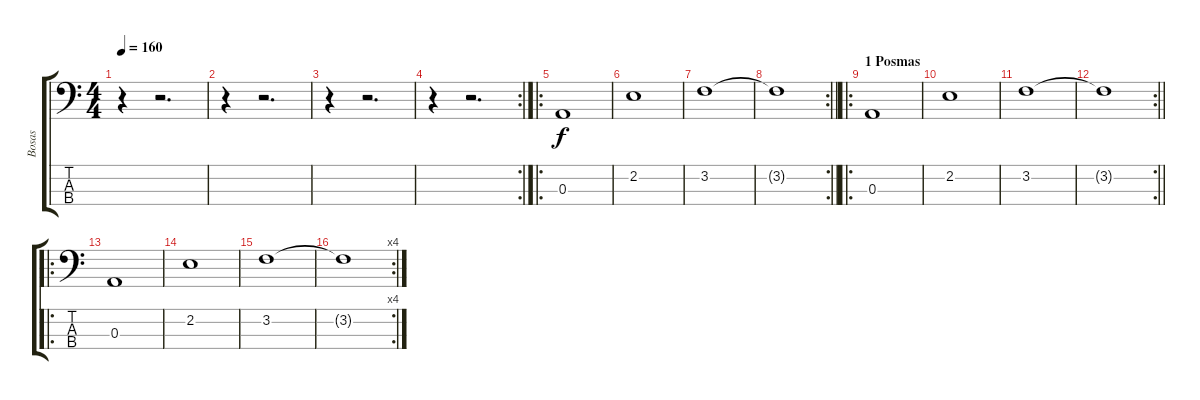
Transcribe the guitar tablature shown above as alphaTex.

\track ("Bosas" "Bosas") {instrument electricbassfinger}
\staff {score tabs}
\tuning (G2 D2 A1 E1) {hide}
\ts (4 4)
\tempo 160
\clef f4
\ks c
r.4{dy f instrument electricbassfinger} r.2{d} |
r.4 r.2{d} |
r.4 r.2{d} |
\rc 2
r.4 r.2{d} |
\ro
0.3.1 |
2.2.1 |
3.2.1 |
\rc 2
\barLineRight lightlight
3.2{t}.1 |
\ro
\section ("" "1 Posmas")
0.3.1 |
2.2.1 |
3.2.1 |
\rc 2
\barLineRight lightlight
3.2{t}.1 |
\ro
\section ("" "")
0.3.1 |
2.2.1 |
3.2.1 |
\rc 4
3.2{t}.1
